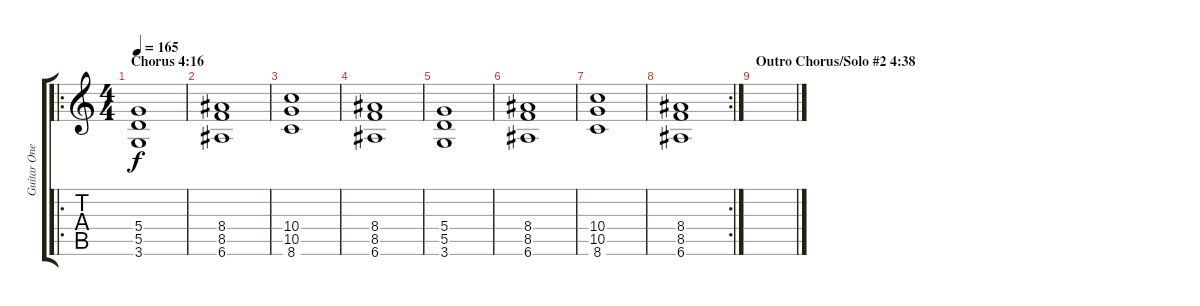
\track ("Guitar One" "Guitar One") {instrument overdrivenguitar}
\staff {score tabs}
\tuning (E4 B3 G3 D3 A2 E2) {hide}
\ro
\ts (4 4)
\section ("" "Chorus 4:16")
\tempo 165
\clef g2
\ks c
(5.4 5.5 3.6).1{dy f} |
(8.4 8.5 6.6).1 |
(10.4 10.5 8.6).1 |
(8.4 8.5 6.6).1 |
(5.4 5.5 3.6).1 |
(8.4 8.5 6.6).1 |
(10.4 10.5 8.6).1 |
\rc 2
(8.4 8.5 6.6).1 |
\section ("" "Outro Chorus/Solo #2 4:38")
